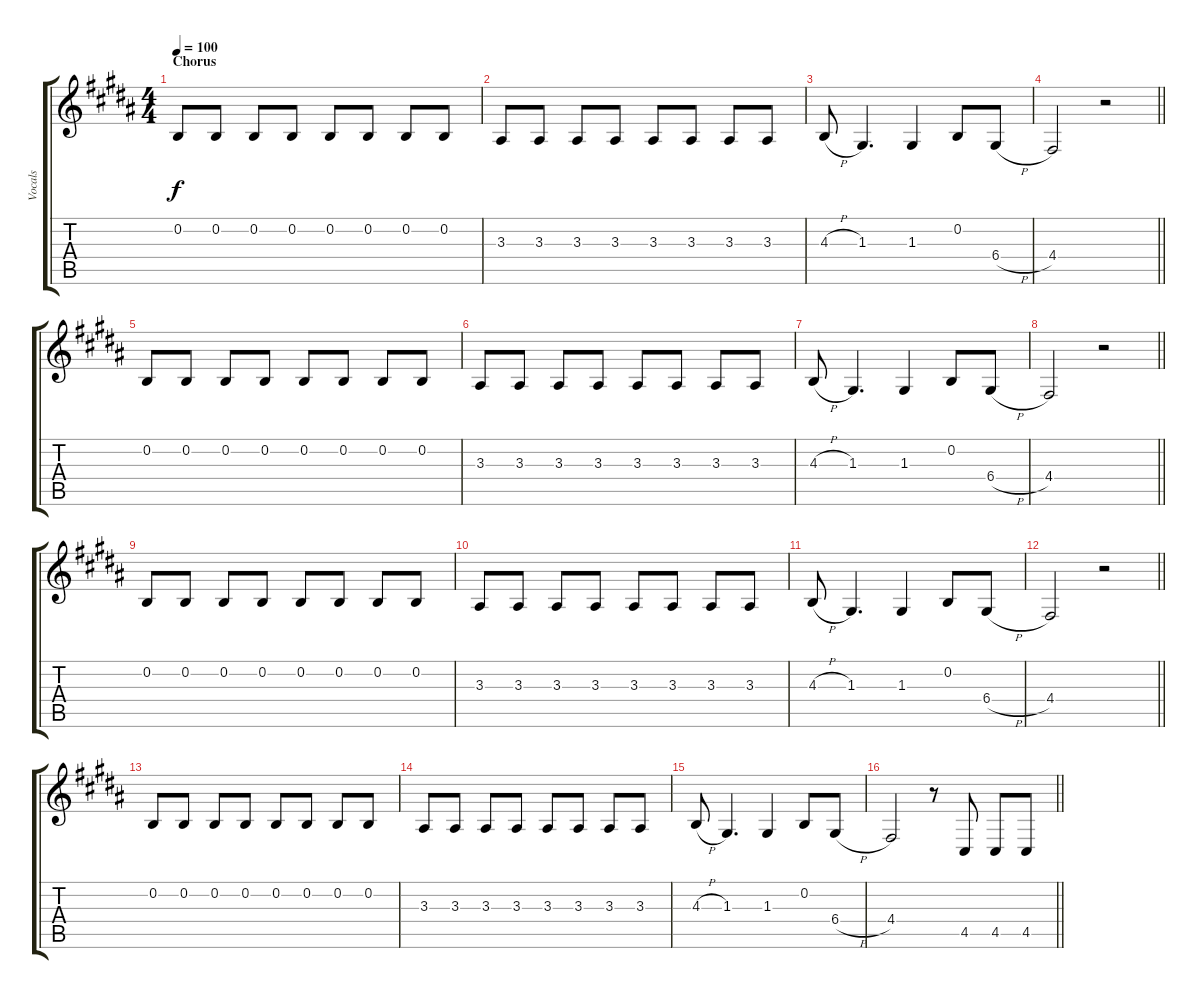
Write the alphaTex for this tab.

\track ("Vocals" "Vocals") {instrument flute}
\staff {score tabs}
\tuning (E4 B3 G3 D3 A2 E2) {hide}
\ts (4 4)
\section ("" "Chorus")
\tempo 100
\clef g2
\ks b
0.2.8{dy f} 0.2.8 0.2.8 0.2.8 0.2.8 0.2.8 0.2.8 0.2.8 |
3.3.8 3.3.8 3.3.8 3.3.8 3.3.8 3.3.8 3.3.8 3.3.8 |
4.3{h}.8 1.3.4{d} 1.3.4 0.2.8 6.4{h}.8 |
\barLineRight lightlight
4.4.2 r.2 |
0.2.8 0.2.8 0.2.8 0.2.8 0.2.8 0.2.8 0.2.8 0.2.8 |
3.3.8 3.3.8 3.3.8 3.3.8 3.3.8 3.3.8 3.3.8 3.3.8 |
4.3{h}.8 1.3.4{d} 1.3.4 0.2.8 6.4{h}.8 |
\barLineRight lightlight
4.4.2 r.2 |
0.2.8 0.2.8 0.2.8 0.2.8 0.2.8 0.2.8 0.2.8 0.2.8 |
3.3.8 3.3.8 3.3.8 3.3.8 3.3.8 3.3.8 3.3.8 3.3.8 |
4.3{h}.8 1.3.4{d} 1.3.4 0.2.8 6.4{h}.8 |
\barLineRight lightlight
4.4.2 r.2 |
0.2.8 0.2.8 0.2.8 0.2.8 0.2.8 0.2.8 0.2.8 0.2.8 |
3.3.8 3.3.8 3.3.8 3.3.8 3.3.8 3.3.8 3.3.8 3.3.8 |
4.3{h}.8 1.3.4{d} 1.3.4 0.2.8 6.4{h}.8 |
\barLineRight lightlight
4.4.2 r.8 4.5.8 4.5.8 4.5.8
